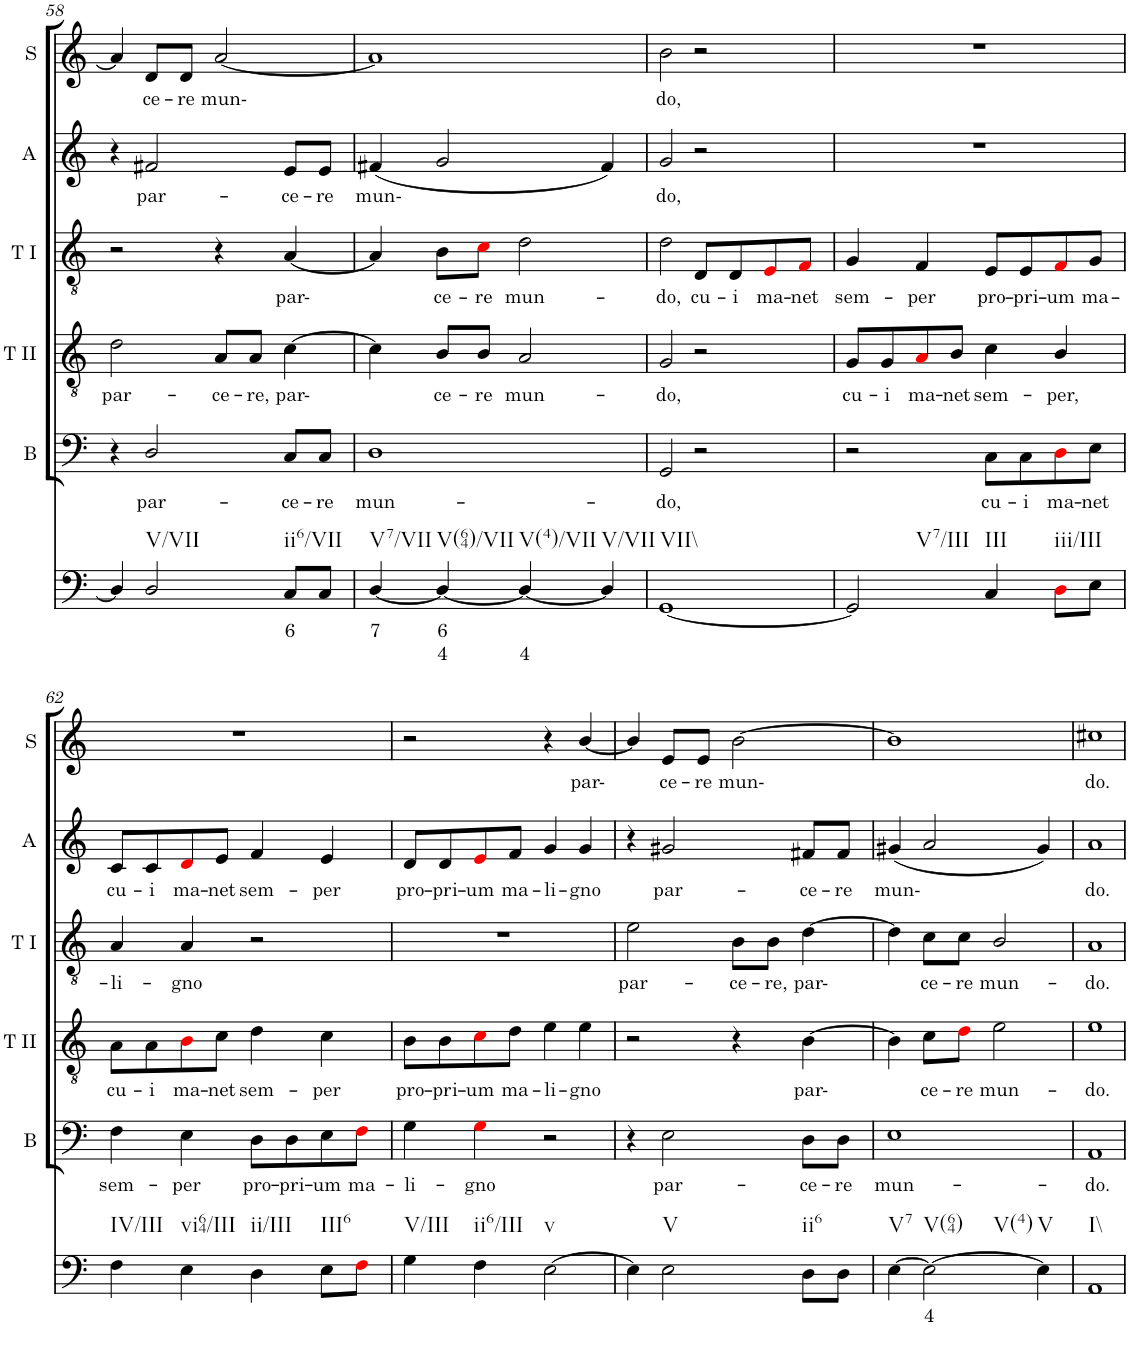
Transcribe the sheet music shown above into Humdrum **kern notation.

**kern	**text	**text	**kern	**text	**kern	**text	**kern	**text	**kern	**text	**kern	**text
*part6	*part6	*part6	*part5	*part5	*part4	*part4	*part3	*part3	*part2	*part2	*part1	*part1
*staff6	*staff6	*staff6	*staff5	*staff5	*staff4	*staff4	*staff3	*staff3	*staff2	*staff2	*staff1	*staff1
*I"Continuo	*	*	*I"Bass	*	*I"Tenor II	*	*I"Tenor I	*	*I"Alto	*	*I"Soprano	*
*	*	*	*I'B	*	*I'T II	*	*I'T I	*	*I'A	*	*I'S	*
!!LO:PB:g=z
*clefG2	*	*	*clefG2	*	*clefG2	*	*clefG2	*	*clefF4	*	*clefF4	*
*k[]	*	*	*k[]	*	*k[]	*	*k[]	*	*k[]	*	*k[]	*
*M2/2	*	*	*M2/2	*	*M2/2	*	*M2/2	*	*M2/2	*	*M2/2	*
*met(c|)	*	*	*met(c|)	*	*met(c|)	*	*met(c|)	*	*met(c|)	*	*met(c|)	*
=58	=58	=58	=58	=58	=58	=58	=58	=58	=58	=58	=58	=58
!	!	!	!	!	!	!LO:LY:b	!	!	!	!	!	!
4D/]	.	.	4r	.	2d\	par-	2r	.	4r	.	4a/]	.
!LO:TX:b:t=V/VII	!	!	!	!	!	!	!	!	!	!	!	!
!	!	!	!	!LO:LY:b	!	!	!	!	!	!LO:LY:b	!	!LO:LY:b
2D/	.	.	2D/	par-	.	.	.	.	2f#X/	par-	8d/L	ce-
!	!	!	!	!	!	!	!	!	!	!	!	!LO:LY:b
.	.	.	.	.	.	.	.	.	.	.	8d/J	re
!	!	!	!	!	!	!LO:LY:b	!	!	!	!	!	!LO:LY:b
.	.	.	.	.	8A/L	ce-	4r	.	.	.	[2a/	mun-
!	!	!	!	!	!	!LO:LY:b	!	!	!	!	!	!
.	.	.	.	.	8A/J	re,	.	.	.	.	.	.
!LO:TX:b:t=ii6/VII	!	!	!	!	!	!	!	!	!	!	!	!
!	!LO:LY:b	!	!	!LO:LY:b	!	!LO:LY:b	!	!LO:LY:b	!	!LO:LY:b	!	!
8C/L	6	.	8C/L	ce-	[4c\	par-	[4A/	par-	8e/L	ce-	.	.
!	!	!	!	!LO:LY:b	!	!	!	!	!	!LO:LY:b	!	!
8C/J	.	.	8C/J	re	.	.	.	.	8e/J	re	.	.
=59	=59	=59	=59	=59	=59	=59	=59	=59	=59	=59	=59	=59
!LO:TX:b:t=V7/VII	!	!	!	!	!	!	!	!	!	!	!	!
!	!LO:LY:b	!	!	!LO:LY:b	!	!	!	!	!	!LO:LY:b	!	!
[4D/	7	.	1D	mun-	4c\]	.	4A/]	.	(4f#X/	mun-	1a]	.
!LO:TX:b:t=V(64)/VII	!	!	!	!	!	!	!	!	!	!	!	!
!	!LO:LY:b	!LO:LY:b	!	!	!	!LO:LY:b	!	!LO:LY:b	!	!	!	!
4D/_	6	4	.	.	8B/L	ce-	8B\L	ce-	2g/	.	.	.
!	!	!	!	!	!	!LO:LY:b	!	!LO:LY:b	!	!	!	!
.	.	.	.	.	8B/J	re	8ci\J	re	.	.	.	.
!LO:TX:b:t=V(4)/VII	!	!	!	!	!	!	!	!	!	!	!	!
!	!	!LO:LY:b	!	!	!	!LO:LY:b	!	!LO:LY:b	!	!	!	!
4D/_	.	4	.	.	2A/	mun-	2d\	mun-	.	.	.	.
!LO:TX:b:t=V/VII	!	!	!	!	!	!	!	!	!	!	!	!
4D/]	.	.	.	.	.	.	.	.	4f#/)	.	.	.
=60	=60	=60	=60	=60	=60	=60	=60	=60	=60	=60	=60	=60
!LO:TX:b:t=VII\\	!	!	!	!	!	!	!	!	!	!	!	!
!	!	!	!	!LO:LY:b	!	!LO:LY:b	!	!LO:LY:b	!	!LO:LY:b	!	!LO:LY:b
[1GG	.	.	2GG/	do,	2G/	do,	2d\	do,	2g/	do,	2b\	do,
!	!	!	!	!	!	!	!	!LO:LY:b	!	!	!	!
.	.	.	2r	.	2r	.	8D/L	cu-	2r	.	2r	.
!	!	!	!	!	!	!	!	!LO:LY:b	!	!	!	!
.	.	.	.	.	.	.	8D/	i	.	.	.	.
!	!	!	!	!	!	!	!	!LO:LY:b	!	!	!	!
.	.	.	.	.	.	.	8Ei/	ma-	.	.	.	.
!	!	!	!	!	!	!	!	!LO:LY:b	!	!	!	!
.	.	.	.	.	.	.	8Fi/J	net	.	.	.	.
=61	=61	=61	=61	=61	=61	=61	=61	=61	=61	=61	=61	=61
!LO:TX:b:t=V7/III	!	!	!	!	!	!	!	!	!	!	!	!
!	!	!	!	!	!	!LO:LY:b	!	!LO:LY:b	!	!	!	!
2GG/]	.	.	2r	.	8G/L	cu-	4G/	sem-	1r	.	1r	.
!	!	!	!	!	!	!LO:LY:b	!	!	!	!	!	!
.	.	.	.	.	8G/	i	.	.	.	.	.	.
!	!	!	!	!	!	!LO:LY:b	!	!LO:LY:b	!	!	!	!
.	.	.	.	.	8Ai/	ma-	4F/	per	.	.	.	.
!	!	!	!	!	!	!LO:LY:b	!	!	!	!	!	!
.	.	.	.	.	8B/J	net	.	.	.	.	.	.
!LO:TX:b:t=III	!	!	!	!	!	!	!	!	!	!	!	!
!	!	!	!	!LO:LY:b	!	!LO:LY:b	!	!LO:LY:b	!	!	!	!
4C/	.	.	8C\L	cu-	4c\	sem-	8E/L	pro-	.	.	.	.
!	!	!	!	!LO:LY:b	!	!	!	!LO:LY:b	!	!	!	!
.	.	.	8C\	i	.	.	8E/	pri-	.	.	.	.
!LO:TX:b:t=iii/III	!	!	!	!	!	!	!	!	!	!	!	!
!	!	!	!	!LO:LY:b	!	!LO:LY:b	!	!LO:LY:b	!	!	!	!
8Di\L	.	.	8Di\	ma-	4B/	per,	8Fi/	um	.	.	.	.
!	!	!	!	!LO:LY:b	!	!	!	!LO:LY:b	!	!	!	!
8E\J	.	.	8E\J	net	.	.	8G/J	ma-	.	.	.	.
!!LO:LB:g=z
=62	=62	=62	=62	=62	=62	=62	=62	=62	=62	=62	=62	=62
!LO:TX:b:t=IV/III	!	!	!	!	!	!	!	!	!	!	!	!
!	!	!	!	!LO:LY:b	!	!LO:LY:b	!	!LO:LY:b	!	!LO:LY:b	!	!
4F\	.	.	4F\	sem-	8A\L	cu-	4A/	li-	8c/L	cu-	1r	.
!	!	!	!	!	!	!LO:LY:b	!	!	!	!LO:LY:b	!	!
.	.	.	.	.	8A\	i	.	.	8c/	i	.	.
!LO:TX:b:t=vi64/III	!	!	!	!	!	!	!	!	!	!	!	!
!	!	!	!	!LO:LY:b	!	!LO:LY:b	!	!LO:LY:b	!	!LO:LY:b	!	!
4E\	.	.	4E\	per	8Bi\	ma-	4A/	gno	8di/	ma-	.	.
!	!	!	!	!	!	!LO:LY:b	!	!	!	!LO:LY:b	!	!
.	.	.	.	.	8c\J	net	.	.	8e/J	net	.	.
!LO:TX:b:t=ii/III	!	!	!	!	!	!	!	!	!	!	!	!
!	!	!	!	!LO:LY:b	!	!LO:LY:b	!	!	!	!LO:LY:b	!	!
4D\	.	.	8D\L	pro-	4d\	sem-	2r	.	4f/	sem-	.	.
!	!	!	!	!LO:LY:b	!	!	!	!	!	!	!	!
.	.	.	8D\	pri-	.	.	.	.	.	.	.	.
!LO:TX:b:t=III6	!	!	!	!	!	!	!	!	!	!	!	!
!	!	!	!	!LO:LY:b	!	!LO:LY:b	!	!	!	!LO:LY:b	!	!
8E\L	.	.	8E\	um	4c\	per	.	.	4e/	per	.	.
!	!	!	!	!LO:LY:b	!	!	!	!	!	!	!	!
8Fi\J	.	.	8Fi\J	ma-	.	.	.	.	.	.	.	.
=63	=63	=63	=63	=63	=63	=63	=63	=63	=63	=63	=63	=63
!LO:TX:b:t=V/III	!	!	!	!	!	!	!	!	!	!	!	!
!	!	!	!	!LO:LY:b	!	!LO:LY:b	!	!	!	!LO:LY:b	!	!
4G\	.	.	4G\	li-	8B\L	pro-	1r	.	8d/L	pro-	2r	.
!	!	!	!	!	!	!LO:LY:b	!	!	!	!LO:LY:b	!	!
.	.	.	.	.	8B\	pri-	.	.	8d/	pri-	.	.
!LO:TX:b:t=ii6/III	!	!	!	!	!	!	!	!	!	!	!	!
!	!	!	!	!LO:LY:b	!	!LO:LY:b	!	!	!	!LO:LY:b	!	!
4F\	.	.	4Gi\	gno	8ci\	um	.	.	8ei/	um	.	.
!	!	!	!	!	!	!LO:LY:b	!	!	!	!LO:LY:b	!	!
.	.	.	.	.	8d\J	ma-	.	.	8f/J	ma-	.	.
!LO:TX:b:t=v	!	!	!	!	!	!	!	!	!	!	!	!
!	!	!	!	!	!	!LO:LY:b	!	!	!	!LO:LY:b	!	!
[2E\	.	.	2r	.	4e\	li-	.	.	4g/	li-	4r	.
!	!	!	!	!	!	!LO:LY:b	!	!	!	!LO:LY:b	!	!LO:LY:b
.	.	.	.	.	4e\	gno	.	.	4g/	gno	[4b/	par-
=64	=64	=64	=64	=64	=64	=64	=64	=64	=64	=64	=64	=64
!	!	!	!	!	!	!	!	!LO:LY:b	!	!	!	!
4E\]	.	.	4r	.	2r	.	2e\	par-	4r	.	4b/]	.
!LO:TX:b:t=V	!	!	!	!	!	!	!	!	!	!	!	!
!	!	!	!	!LO:LY:b	!	!	!	!	!	!LO:LY:b	!	!LO:LY:b
2E\	.	.	2E\	par-	.	.	.	.	2g#X/	par-	8e/L	ce-
!	!	!	!	!	!	!	!	!	!	!	!	!LO:LY:b
.	.	.	.	.	.	.	.	.	.	.	8e/J	re
!	!	!	!	!	!	!	!	!LO:LY:b	!	!	!	!LO:LY:b
.	.	.	.	.	4r	.	8B\L	ce-	.	.	[2b\	mun-
!	!	!	!	!	!	!	!	!LO:LY:b	!	!	!	!
.	.	.	.	.	.	.	8B\J	re,	.	.	.	.
!LO:TX:b:t=ii6	!	!	!	!	!	!	!	!	!	!	!	!
!	!	!	!	!LO:LY:b	!	!LO:LY:b	!	!LO:LY:b	!	!LO:LY:b	!	!
8D\L	.	.	8D\L	ce-	[4B\	par-	[4d\	par-	8f#X/L	ce-	.	.
!	!	!	!	!LO:LY:b	!	!	!	!	!	!LO:LY:b	!	!
8D\J	.	.	8D\J	re	.	.	.	.	8f#/J	re	.	.
=65	=65	=65	=65	=65	=65	=65	=65	=65	=65	=65	=65	=65
!LO:TX:b:t=V7	!	!	!	!	!	!	!	!	!	!	!	!
!	!	!	!	!LO:LY:b	!	!	!	!	!	!LO:LY:b	!	!
[4E\	.	.	1E	mun-	4B\]	.	4d\]	.	(4g#X/	mun-	1b]	.
!LO:TX:b:t=V(64)	!	!	!	!	!	!	!	!	!	!	!	!
!LO:TX:b:t=V(4)	!	!	!	!	!	!	!	!	!	!	!	!
!	!LO:LY:b	!	!	!	!	!LO:LY:b	!	!LO:LY:b	!	!	!	!
2E\_	4	.	.	.	8c\L	ce-	8c\L	ce-	2a/	.	.	.
!	!	!	!	!	!	!LO:LY:b	!	!LO:LY:b	!	!	!	!
.	.	.	.	.	8di\J	re	8c\J	re	.	.	.	.
!	!	!	!	!	!	!LO:LY:b	!	!LO:LY:b	!	!	!	!
.	.	.	.	.	2e\	mun-	2B/	mun-	.	.	.	.
!LO:TX:b:t=V	!	!	!	!	!	!	!	!	!	!	!	!
4E\]	.	.	.	.	.	.	.	.	4g#/)	.	.	.
=66	=66	=66	=66	=66	=66	=66	=66	=66	=66	=66	=66	=66
!LO:TX:b:t=I\\	!	!	!	!	!	!	!	!	!	!	!	!
!	!	!	!	!LO:LY:b	!	!LO:LY:b	!	!LO:LY:b	!	!LO:LY:b	!	!LO:LY:b
1AA	.	.	1AA	do.	1e	do.	1A	do.	1a	do.	1cc#X	do.
=	=	=	=	=	=	=	=	=	=	=	=	=
*-	*-	*-	*-	*-	*-	*-	*-	*-	*-	*-	*-	*-
